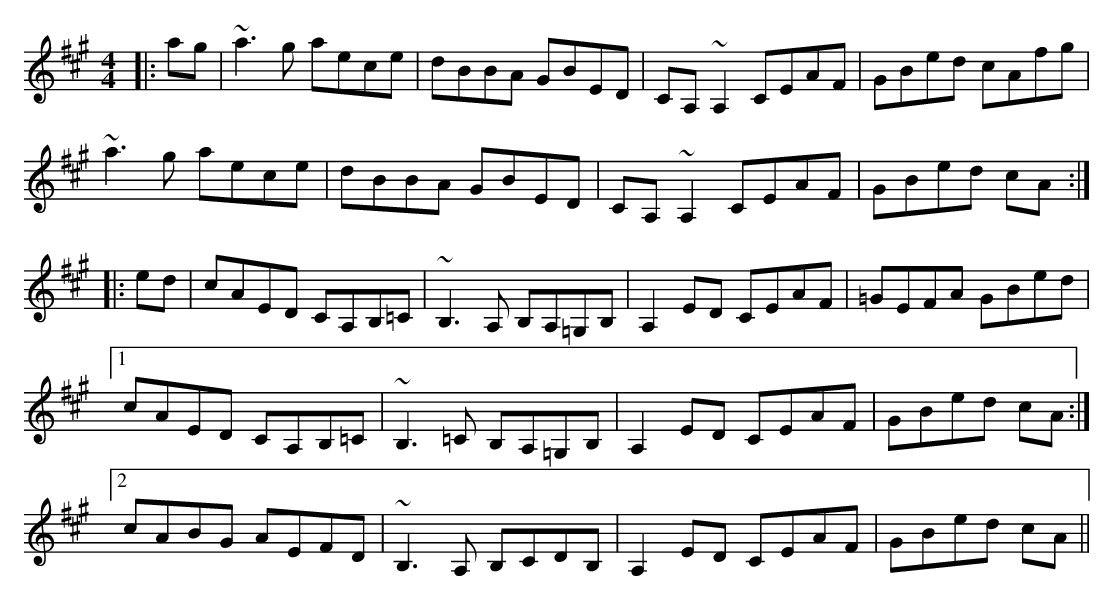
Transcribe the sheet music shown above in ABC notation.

X:1
M:4/4
K:A
|:ag|~a3g aece|dBBA GBED|CA,~A,2 CEAF|GBed cAfg|
~a3g aece|dBBA GBED|CA,~A,2 CEAF|GBed cA:|
|:ed|cAED CA,B,=C|~B,3A, B,A,=G,B,|A,2ED CEAF|=GEFA GBed|
[1 cAED CA,B,=C|~B,3=C B,A,=G,B,|A,2ED CEAF|GBed cA:|
[2 cABG AEFD|~B,3A, B,CDB,|A,2ED CEAF|GBed cA||
